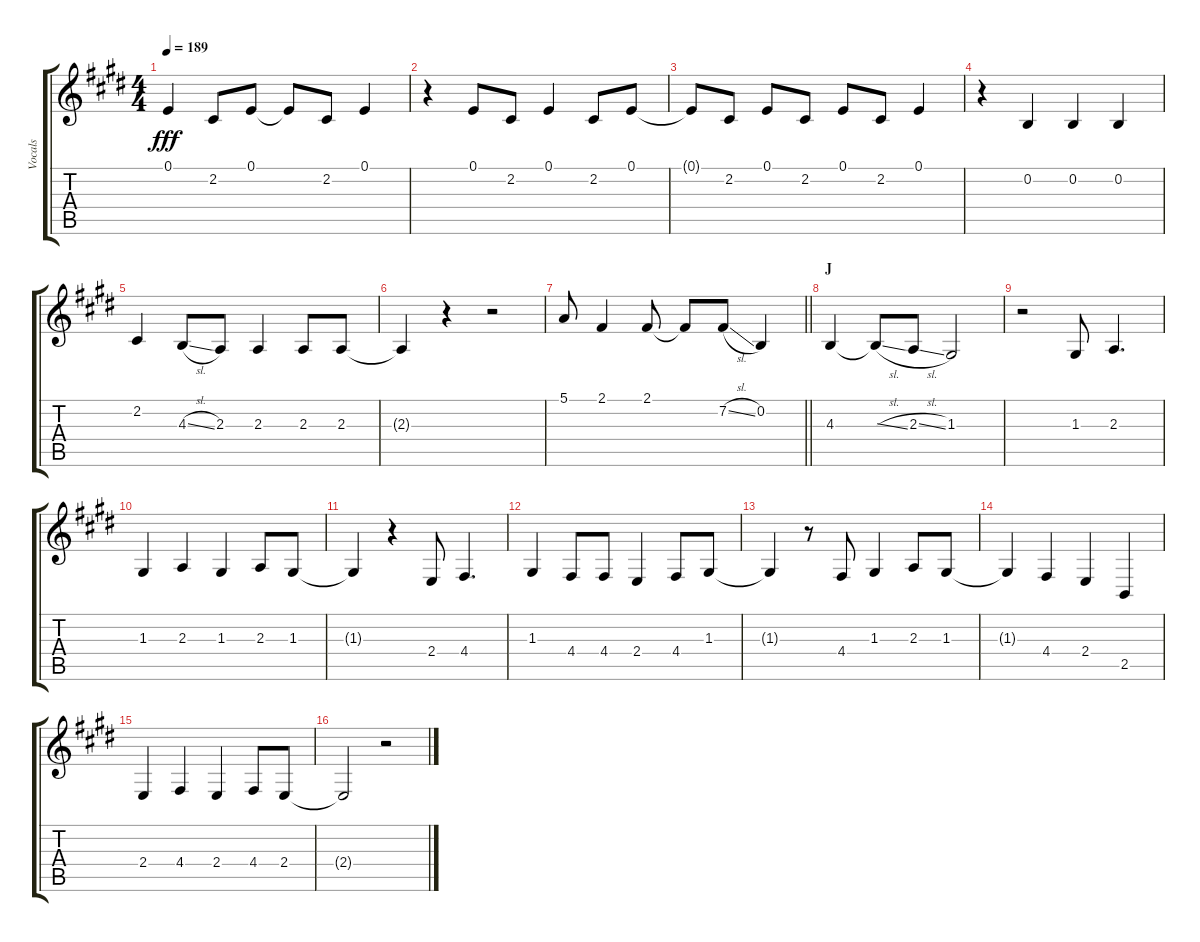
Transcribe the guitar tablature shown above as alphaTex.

\track ("Vocals" "Vocals") {instrument voiceoohs}
\staff {score tabs}
\tuning (E4 B3 G3 D3 A2 E2) {hide}
\ts (4 4)
\tempo 189
\clef g2
\ks e
0.1.4{dy fff} 2.2.8 0.1.8 0.1{t}.8 2.2.8 0.1.4 |
r.4 0.1.8 2.2.8 0.1.4 2.2.8 0.1.8 |
0.1{t}.8 2.2.8 0.1.8 2.2.8 0.1.8 2.2.8 0.1.4 |
r.4 0.2.4 0.2.4 0.2.4 |
2.2.4 4.3{sl}.8 2.3.8 2.3.4 2.3.8 2.3.8 |
2.3{t}.4 r.4 r.2 |
\barLineRight lightlight
5.1.8 2.1.4 2.1.8 2.1{t}.8 7.2{sl}.8 0.2.4 |
\section ("" "J")
4.3.4 4.3{sl t}.8 2.3{sl}.8 1.3.2 |
r.2 1.3.8 2.3.4{d} |
1.3.4 2.3.4 1.3.4 2.3.8 1.3.8 |
1.3{t}.4 r.4 2.4.8 4.4.4{d} |
1.3.4 4.4.8 4.4.8 2.4.4 4.4.8 1.3.8 |
1.3{t}.4 r.8 4.4.8 1.3.4 2.3.8 1.3.8 |
1.3{t}.4 4.4.4 2.4.4 2.5.4 |
2.4.4 4.4.4 2.4.4 4.4.8 2.4.8 |
2.4{t}.2 r.2
